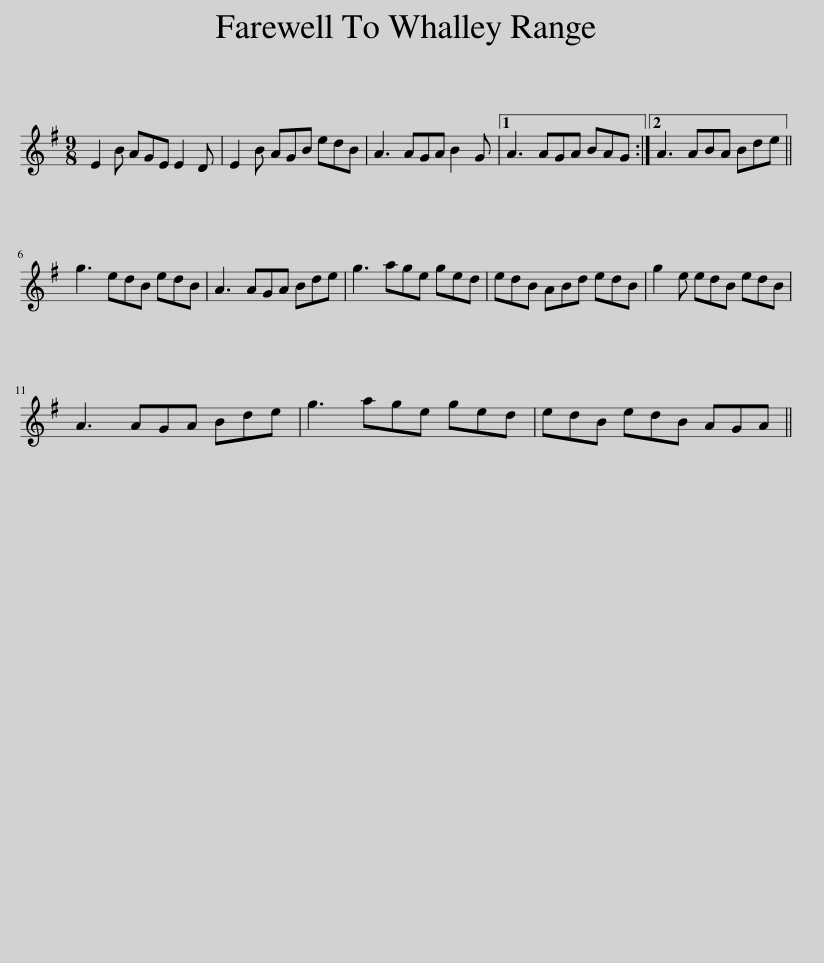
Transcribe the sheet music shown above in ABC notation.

X:1
L:1/8
M:9/8
I:linebreak $
K:Emin
V:1 treble
V:1
 E2 B AGE E2 D | E2 B AGB edB | A3 AGA B2 G |1 A3 AGA BAG :|2 A3 ABA Bde ||$ %5
 g3 edB edB | A3 AGA Bde | g3 age ged | edB ABd edB | g2 e edB edB |$ %10
 A3 AGA Bde | g3 age ged | edB edB AGA || %13
